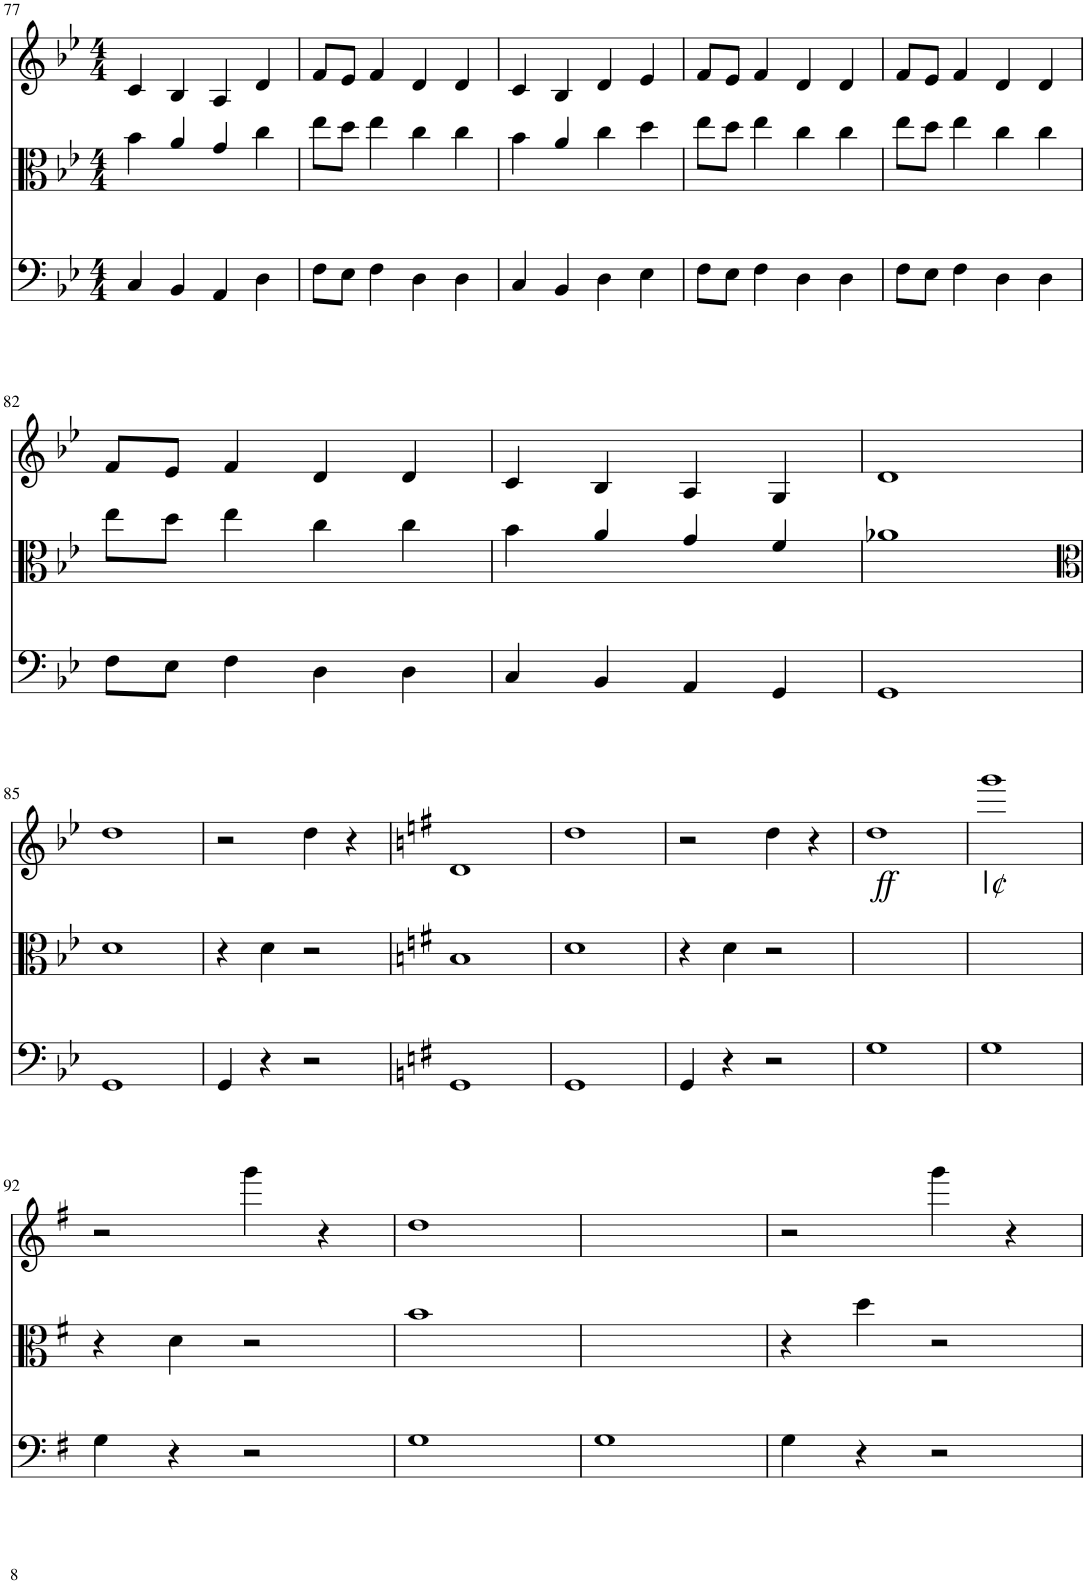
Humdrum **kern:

**kern	**kern	**kern
*part3	*part2	*part1
*staff3	*staff2	*staff1
*I"Violoncello	*I"Viola	*I"Violin
*I'Vc	*I'Vla	*I'Vln
!!LO:PB:g=z
*clefF4	*clefC3	*clefG2
*k[b-e-]	*k[b-e-]	*k[b-e-]
*M4/4	*M4/4	*M4/4
=77	=77	=77
4C/	4b-\	4c/
4BB-/	4a/	4B-/
4AA/	4g/	4A/
4D\	4cc\	4d/
=78	=78	=78
8F\L	8ee-\L	8f/L
8E-\J	8dd\J	8e-/J
4F\	4ee-\	4f/
4D\	4cc\	4d/
4D\	4cc\	4d/
=79	=79	=79
4C/	4b-\	4c/
4BB-/	4a/	4B-/
4D\	4cc\	4d/
4E-\	4dd\	4e-/
=80	=80	=80
8F\L	8ee-\L	8f/L
8E-\J	8dd\J	8e-/J
4F\	4ee-\	4f/
4D\	4cc\	4d/
4D\	4cc\	4d/
=81	=81	=81
8F\L	8ee-\L	8f/L
8E-\J	8dd\J	8e-/J
4F\	4ee-\	4f/
4D\	4cc\	4d/
4D\	4cc\	4d/
!!LO:LB:g=z
=82	=82	=82
8F\L	8ee-\L	8f/L
8E-\J	8dd\J	8e-/J
4F\	4ee-\	4f/
4D\	4cc\	4d/
4D\	4cc\	4d/
=83	=83	=83
4C/	4b-\	4c/
4BB-/	4a/	4B-/
4AA/	4g/	4A/
4GG/	4f/	4G/
=84	=84	=84
1GG	1a-X	1d
!!LO:LB:g=z
=85	=85	=85
*	*clefC3	*
1GG	1d	1dd
=86	=86	=86
4GG/	4r	2r
4r	4d\	.
2r	2r	4dd\
.	.	4r
=87	=87	=87
*k[f#]	*k[f#]	*k[f#]
1GG	1B	1d
=88	=88	=88
1GG	1d	1dd
=89	=89	=89
4GG/	4r	2r
4r	4d\	.
2r	2r	4dd\
.	.	4r
=90	=90	=90
!	!	!LO:TX:b:i:t=ff
1G	1ryy	1dd
=91	=91	=91
!	!	!LO:TX:b:i:t=|¢
1G	1ryy	1ggg
!!LO:LB:g=z
=92	=92	=92
4G\	4r	2r
4r	4d\	.
2r	2r	4ggg\
.	.	4r
=93	=93	=93
1G	1b	1dd
=94	=94	=94
1G	1ryy	1ryy
=95	=95	=95
4G\	4r	2r
4r	4dd\	.
2r	2r	4ggg\
.	.	4r
=	=	=
*-	*-	*-
